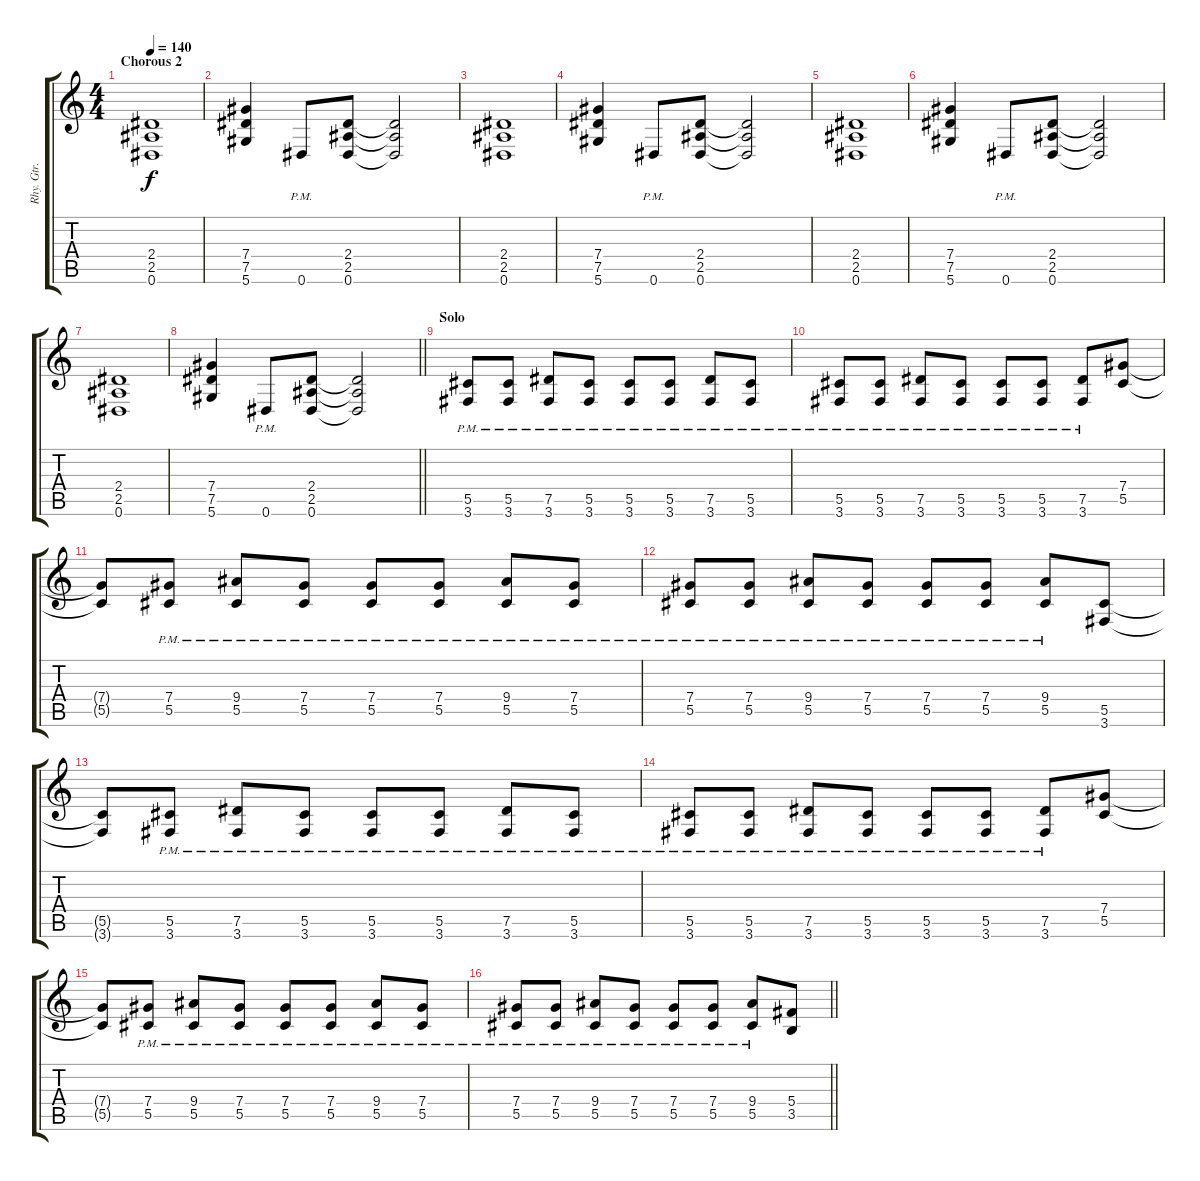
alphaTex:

\track ("Rhy. Gtr. 2" "Rhy. Gtr. ") {instrument distortionguitar}
\staff {score tabs}
\tuning (Eb4 Bb3 Gb3 Db3 Ab2 Eb2) {hide}
\ts (4 4)
\section ("" "Chorous 2")
\tempo 140
\clef g2
\ks c
(2.4 2.5 0.6).1{dy f} |
(7.4 7.5 5.6).4 0.6{pm}.8 (2.4 2.5 0.6).8 (2.4{t} 2.5{t} 0.6{t}).2 |
(2.4 2.5 0.6).1 |
(7.4 7.5 5.6).4 0.6{pm}.8 (2.4 2.5 0.6).8 (2.4{t} 2.5{t} 0.6{t}).2 |
(2.4 2.5 0.6).1 |
(7.4 7.5 5.6).4 0.6{pm}.8 (2.4 2.5 0.6).8 (2.4{t} 2.5{t} 0.6{t}).2 |
(2.4 2.5 0.6).1 |
\barLineRight lightlight
(7.4 7.5 5.6).4 0.6{pm}.8 (2.4 2.5 0.6).8 (2.4{t} 2.5{t} 0.6{t}).2 |
\section ("" "Solo")
(5.5{pm} 3.6{pm}).8{volume 5} (5.5{pm} 3.6{pm}).8 (7.5{pm} 3.6{pm}).8 (5.5{pm} 3.6{pm}).8 (5.5{pm} 3.6{pm}).8 (5.5{pm} 3.6{pm}).8 (7.5{pm} 3.6{pm}).8 (5.5{pm} 3.6{pm}).8 |
(5.5{pm} 3.6{pm}).8 (5.5{pm} 3.6{pm}).8 (7.5{pm} 3.6{pm}).8 (5.5{pm} 3.6{pm}).8 (5.5{pm} 3.6{pm}).8 (5.5{pm} 3.6{pm}).8 (7.5{pm} 3.6{pm}).8 (7.4 5.5).8 |
(7.4{t} 5.5{t}).8 (7.4{pm} 5.5{pm}).8 (9.4{pm} 5.5{pm}).8 (7.4{pm} 5.5{pm}).8 (7.4{pm} 5.5{pm}).8 (7.4{pm} 5.5{pm}).8 (9.4{pm} 5.5{pm}).8 (7.4{pm} 5.5{pm}).8 |
(7.4{pm} 5.5{pm}).8 (7.4{pm} 5.5{pm}).8 (9.4{pm} 5.5{pm}).8 (7.4{pm} 5.5{pm}).8 (7.4{pm} 5.5{pm}).8 (7.4{pm} 5.5{pm}).8 (9.4{pm} 5.5{pm}).8 (5.5 3.6).8 |
(5.5{t} 3.6{t}).8 (5.5{pm} 3.6{pm}).8 (7.5{pm} 3.6{pm}).8 (5.5{pm} 3.6{pm}).8 (5.5{pm} 3.6{pm}).8 (5.5{pm} 3.6{pm}).8 (7.5{pm} 3.6{pm}).8 (5.5{pm} 3.6{pm}).8 |
(5.5{pm} 3.6{pm}).8 (5.5{pm} 3.6{pm}).8 (7.5{pm} 3.6{pm}).8 (5.5{pm} 3.6{pm}).8 (5.5{pm} 3.6{pm}).8 (5.5{pm} 3.6{pm}).8 (7.5{pm} 3.6{pm}).8 (7.4 5.5).8 |
(7.4{t} 5.5{t}).8 (7.4{pm} 5.5{pm}).8 (9.4{pm} 5.5{pm}).8 (7.4{pm} 5.5{pm}).8 (7.4{pm} 5.5{pm}).8 (7.4{pm} 5.5{pm}).8 (9.4{pm} 5.5{pm}).8 (7.4{pm} 5.5{pm}).8 |
\barLineRight lightlight
(7.4{pm} 5.5{pm}).8 (7.4{pm} 5.5{pm}).8 (9.4{pm} 5.5{pm}).8 (7.4{pm} 5.5{pm}).8 (7.4{pm} 5.5{pm}).8 (7.4{pm} 5.5{pm}).8 (9.4{pm} 5.5{pm}).8 (5.4 3.5).8
